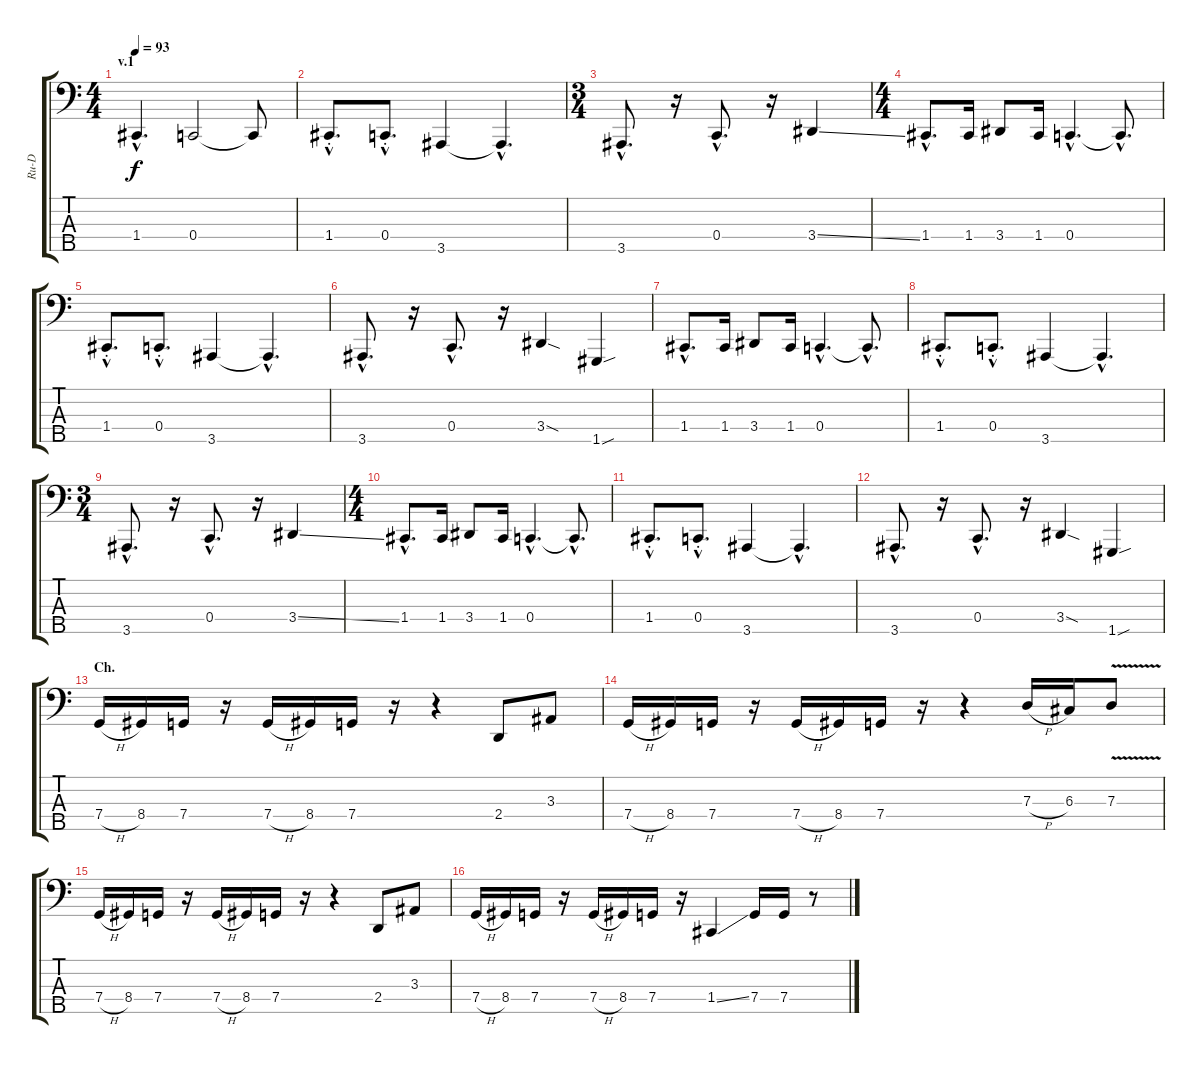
\track ("Ru-D" "Ru-D") {instrument electricbassfinger}
\staff {score tabs}
\tuning (F2 C2 G1 C1 G0) {hide}
\ts (4 4)
\section ("" "v.1")
\tempo 93
\clef f4
\ks c
1.4{hac}.4{d dy f instrument electricbassfinger} 0.4.2 0.4{t}.8 |
1.4{hac st}.8{d} 0.4{hac st}.8{d} 3.5.4 3.5{hac t}.4{d} |
\ts (3 4)
3.5{hac}.8{d} r.16 0.4{hac}.8{d} r.16 3.4{ss}.4 |
\ts (4 4)
1.4{hac}.8{d} 1.4.16 3.4.8 1.4.16 0.4{hac}.4{d} 0.4{hac t}.8{d} |
1.4{hac st}.8{d} 0.4{hac st}.8{d} 3.5.4 3.5{hac t}.4{d} |
3.5{hac}.8{d} r.16 0.4{hac}.8{d} r.16 3.4{sod}.4 1.5{sou}.4 |
1.4{hac}.8{d} 1.4.16 3.4.8 1.4.16 0.4{hac}.4{d} 0.4{hac t}.8{d} |
1.4{hac st}.8{d} 0.4{hac st}.8{d} 3.5.4 3.5{hac t}.4{d} |
\ts (3 4)
3.5{hac}.8{d} r.16 0.4{hac}.8{d} r.16 3.4{ss}.4 |
\ts (4 4)
1.4{hac}.8{d} 1.4.16 3.4.8 1.4.16 0.4{hac}.4{d} 0.4{hac t}.8{d} |
1.4{hac st}.8{d} 0.4{hac st}.8{d} 3.5.4 3.5{hac t}.4{d} |
3.5{hac}.8{d} r.16 0.4{hac}.8{d} r.16 3.4{sod}.4 1.5{sou}.4 |
\section ("" "Ch.")
7.4{h}.16 8.4.16 7.4.16 r.16 7.4{h}.16 8.4.16 7.4.16 r.16 r.4 2.4.8 3.3.8 |
7.4{h}.16 8.4.16 7.4.16 r.16 7.4{h}.16 8.4.16 7.4.16 r.16 r.4 7.3{h}.16 6.3.16 7.3{v}.8 |
7.4{h}.16 8.4.16 7.4.16 r.16 7.4{h}.16 8.4.16 7.4.16 r.16 r.4 2.4.8 3.3.8 |
7.4{h}.16 8.4.16 7.4.16 r.16 7.4{h}.16 8.4.16 7.4.16 r.16 1.4{ss}.4 7.4.16 7.4.16 r.8
